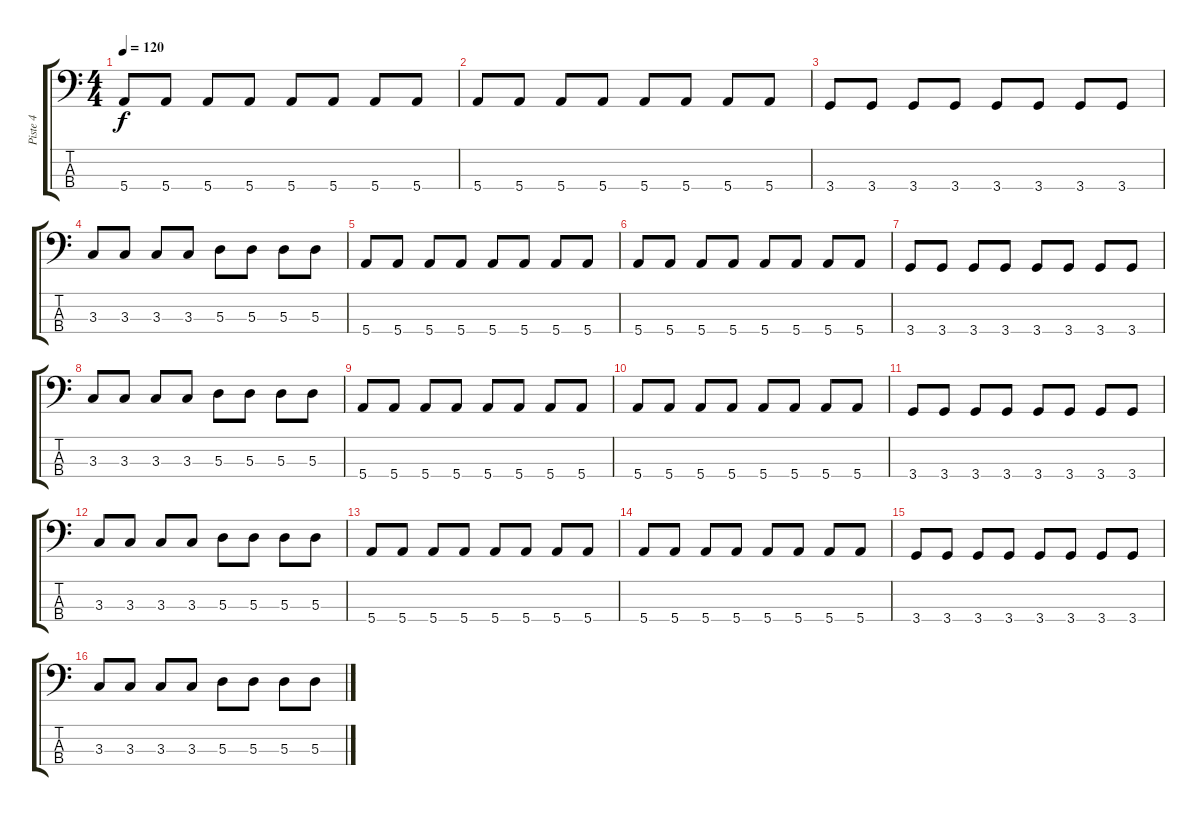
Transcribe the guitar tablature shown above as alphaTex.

\track ("Piste 4" "Piste 4") {instrument distortionguitar}
\staff {score tabs}
\tuning (G2 D2 A1 E1) {hide}
\ts (4 4)
\tempo 120
\clef f4
\ks c
5.4.8{dy f} 5.4.8 5.4.8 5.4.8 5.4.8 5.4.8 5.4.8 5.4.8 |
5.4.8 5.4.8 5.4.8 5.4.8 5.4.8 5.4.8 5.4.8 5.4.8 |
3.4.8 3.4.8 3.4.8 3.4.8 3.4.8 3.4.8 3.4.8 3.4.8 |
3.3.8 3.3.8 3.3.8 3.3.8 5.3.8 5.3.8 5.3.8 5.3.8 |
5.4.8 5.4.8 5.4.8 5.4.8 5.4.8 5.4.8 5.4.8 5.4.8 |
5.4.8 5.4.8 5.4.8 5.4.8 5.4.8 5.4.8 5.4.8 5.4.8 |
3.4.8 3.4.8 3.4.8 3.4.8 3.4.8 3.4.8 3.4.8 3.4.8 |
3.3.8 3.3.8 3.3.8 3.3.8 5.3.8 5.3.8 5.3.8 5.3.8 |
5.4.8 5.4.8 5.4.8 5.4.8 5.4.8 5.4.8 5.4.8 5.4.8 |
5.4.8 5.4.8 5.4.8 5.4.8 5.4.8 5.4.8 5.4.8 5.4.8 |
3.4.8 3.4.8 3.4.8 3.4.8 3.4.8 3.4.8 3.4.8 3.4.8 |
3.3.8 3.3.8 3.3.8 3.3.8 5.3.8 5.3.8 5.3.8 5.3.8 |
5.4.8 5.4.8 5.4.8 5.4.8 5.4.8 5.4.8 5.4.8 5.4.8 |
5.4.8 5.4.8 5.4.8 5.4.8 5.4.8 5.4.8 5.4.8 5.4.8 |
3.4.8 3.4.8 3.4.8 3.4.8 3.4.8 3.4.8 3.4.8 3.4.8 |
3.3.8 3.3.8 3.3.8 3.3.8 5.3.8 5.3.8 5.3.8 5.3.8
